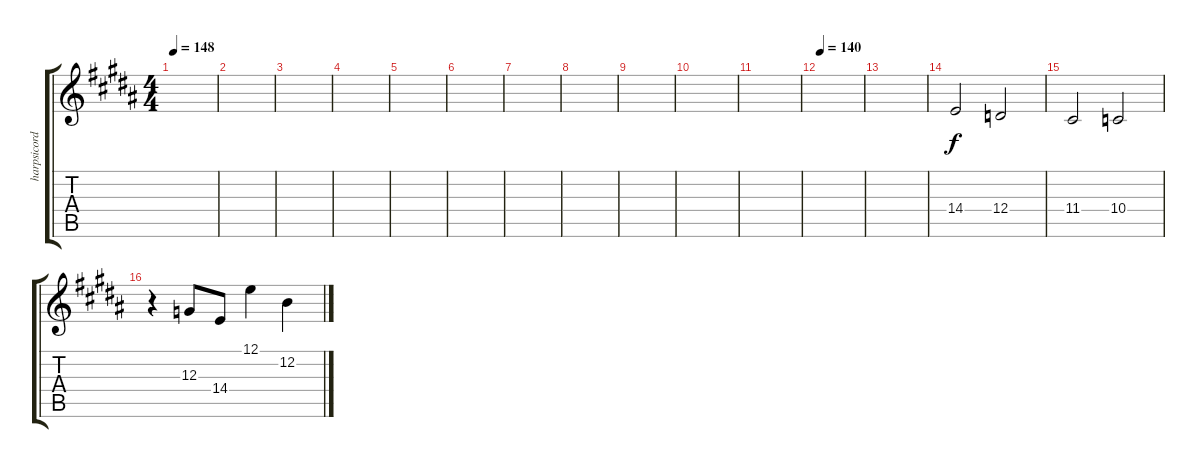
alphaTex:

\track ("harpsicord" "harpsicord") {instrument harpsichord}
\staff {score tabs}
\tuning (E4 B3 G3 D3 A2 E2) {hide}
\ts (4 4)
\tempo 148
\clef g2
\ks b
|
|
|
|
|
|
|
|
|
|
|
\tempo 140
|
|
14.4.2 12.4.2 |
11.4.2 10.4.2 |
r.4 12.3.8 14.4.8 12.1.4 12.2.4
